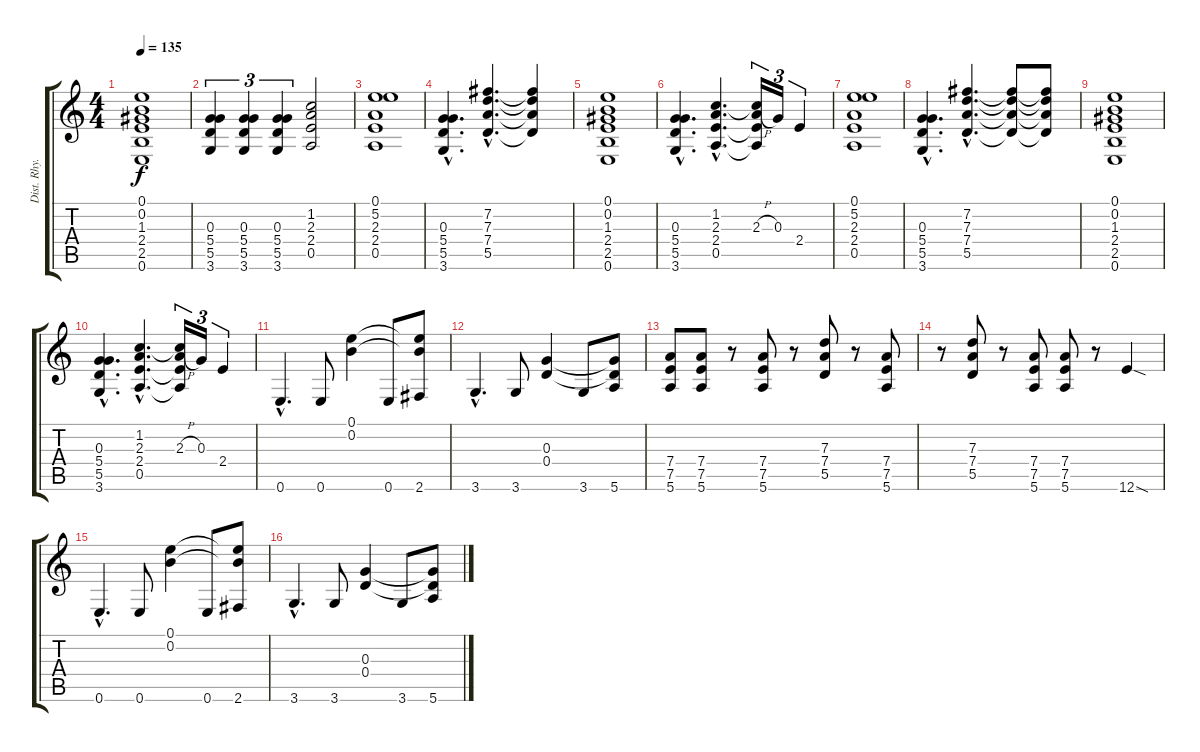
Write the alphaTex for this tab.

\track ("Dist. Rhy. Guitar (Alex Lifeson)" "Dist. Rhy.") {instrument distortionguitar}
\staff {score tabs}
\tuning (E4 B3 G3 D3 A2 E2) {hide}
\ts (4 4)
\tempo 135
\clef g2
\ks c
(0.1 0.2 1.3 2.4 2.5 0.6).1{dy f} |
(0.3 5.4 5.5 3.6).4{tu (3 2)} (0.3 5.4 5.5 3.6).4{tu (3 2)} (0.3 5.4 5.5 3.6).4{tu (3 2)} (1.2 2.3 2.4 0.5).2 |
(0.1 5.2 2.3 2.4 0.5).1 |
(0.3{hac} 5.4{hac} 5.5{hac} 3.6{hac}).4{d} (7.2{hac} 7.3{hac} 7.4{hac} 5.5{hac}).4{d} (7.2{t} 7.3{t} 7.4{t} 5.5{t}).4 |
(0.1 0.2 1.3 2.4 2.5 0.6).1 |
(0.3{hac} 5.4{hac} 5.5{hac} 3.6{hac}).4{d} (1.2{hac} 2.3{hac} 2.4{hac} 0.5{hac}).4{d} (1.2{t} 2.3{h} 2.4{t} 0.5{t}).16{tu (3 2)} 0.3.16{tu (3 2)} 2.4.4{tu (3 2)} |
(0.1 5.2 2.3 2.4 0.5).1 |
(0.3{hac} 5.4{hac} 5.5{hac} 3.6{hac}).4{d} (7.2{hac} 7.3{hac} 7.4{hac} 5.5{hac}).4{d} (7.2{t} 7.3{t} 7.4{t} 5.5{t}).8 (7.2{t} 7.3{t} 7.4{t} 5.5{t}).8 |
(0.1 0.2 1.3 2.4 2.5 0.6).1 |
(0.3{hac} 5.4{hac} 5.5{hac} 3.6{hac}).4{d} (1.2{hac} 2.3{hac} 2.4{hac} 0.5{hac}).4{d} (1.2{t} 2.3{h} 2.4{t} 0.5{t}).16{tu (3 2)} 0.3.16{tu (3 2)} 2.4.4{tu (3 2)} |
0.6{hac}.4{d} 0.6.8 (0.1 0.2).4 0.6.8 (0.1{t} 0.2{t} 2.6).8 |
3.6{hac}.4{d} 3.6.8 (0.3 0.4).4 3.6.8 (0.3{t} 0.4{t} 5.6).8 |
(7.4 7.5 5.6).8 (7.4 7.5 5.6).8 r.8 (7.4 7.5 5.6).8 r.8 (7.3 7.4 5.5).8 r.8 (7.4 7.5 5.6).8 |
r.8 (7.3 7.4 5.5).8 r.8 (7.4 7.5 5.6).8 (7.4 7.5 5.6).8 r.8 12.6{sod}.4 |
0.6{hac}.4{d} 0.6.8 (0.1 0.2).4 0.6.8 (0.1{t} 0.2{t} 2.6).8 |
3.6{hac}.4{d} 3.6.8 (0.3 0.4).4 3.6.8 (0.3{t} 0.4{t} 5.6).8
